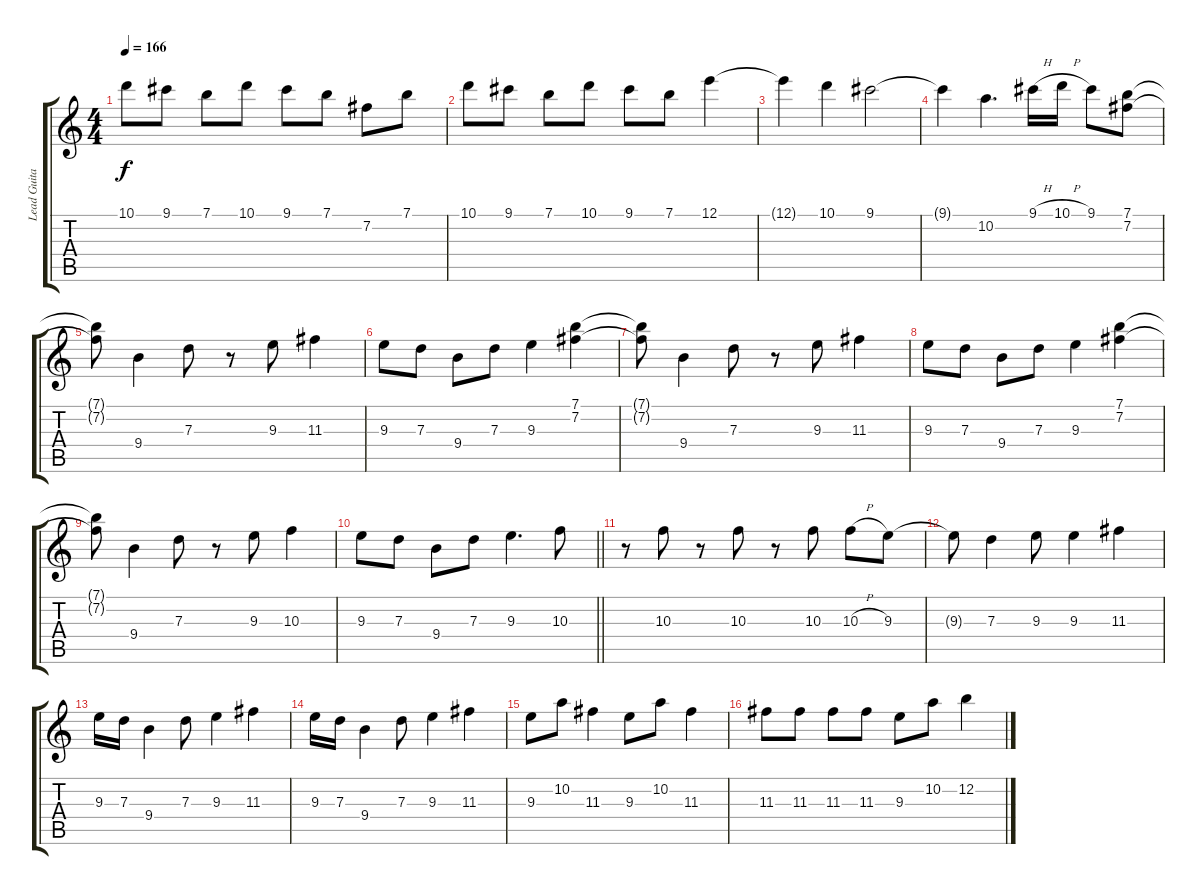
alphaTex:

\track ("Lead Guitar" "Lead Guita") {instrument distortionguitar}
\staff {score tabs}
\tuning (E4 B3 G3 D3 A2 D2) {hide}
\ts (4 4)
\tempo 166
\clef g2
\ks c
10.1.8{dy f} 9.1.8 7.1.8 10.1.8 9.1.8 7.1.8 7.2.8 7.1.8 |
10.1.8 9.1.8 7.1.8 10.1.8 9.1.8 7.1.8 12.1.4 |
12.1{t}.4 10.1.4 9.1.2 |
9.1{t}.4 10.2.4{d} 9.1{h}.16 10.1{h}.16 9.1.8 (7.1 7.2).8 |
(7.1{t} 7.2{t}).8 9.4.4 7.3.8 r.8 9.3.8 11.3.4 |
9.3.8 7.3.8 9.4.8 7.3.8 9.3.4 (7.1 7.2).4 |
(7.1{t} 7.2{t}).8 9.4.4 7.3.8 r.8 9.3.8 11.3.4 |
9.3.8 7.3.8 9.4.8 7.3.8 9.3.4 (7.1 7.2).4 |
(7.1{t} 7.2{t}).8 9.4.4 7.3.8 r.8 9.3.8 10.3.4 |
\barLineRight lightlight
9.3.8 7.3.8 9.4.8 7.3.8 9.3.4{d} 10.3.8 |
r.8 10.3.8 r.8 10.3.8 r.8 10.3.8 10.3{h}.8 9.3.8 |
9.3{t}.8 7.3.4 9.3.8 9.3.4 11.3.4 |
9.3.16 7.3.16 9.4.4 7.3.8 9.3.4 11.3.4 |
9.3.16 7.3.16 9.4.4 7.3.8 9.3.4 11.3.4 |
9.3.8 10.2.8 11.3.4 9.3.8 10.2.8 11.3.4 |
11.3.8 11.3.8 11.3.8 11.3.8 9.3.8 10.2.8 12.2.4
